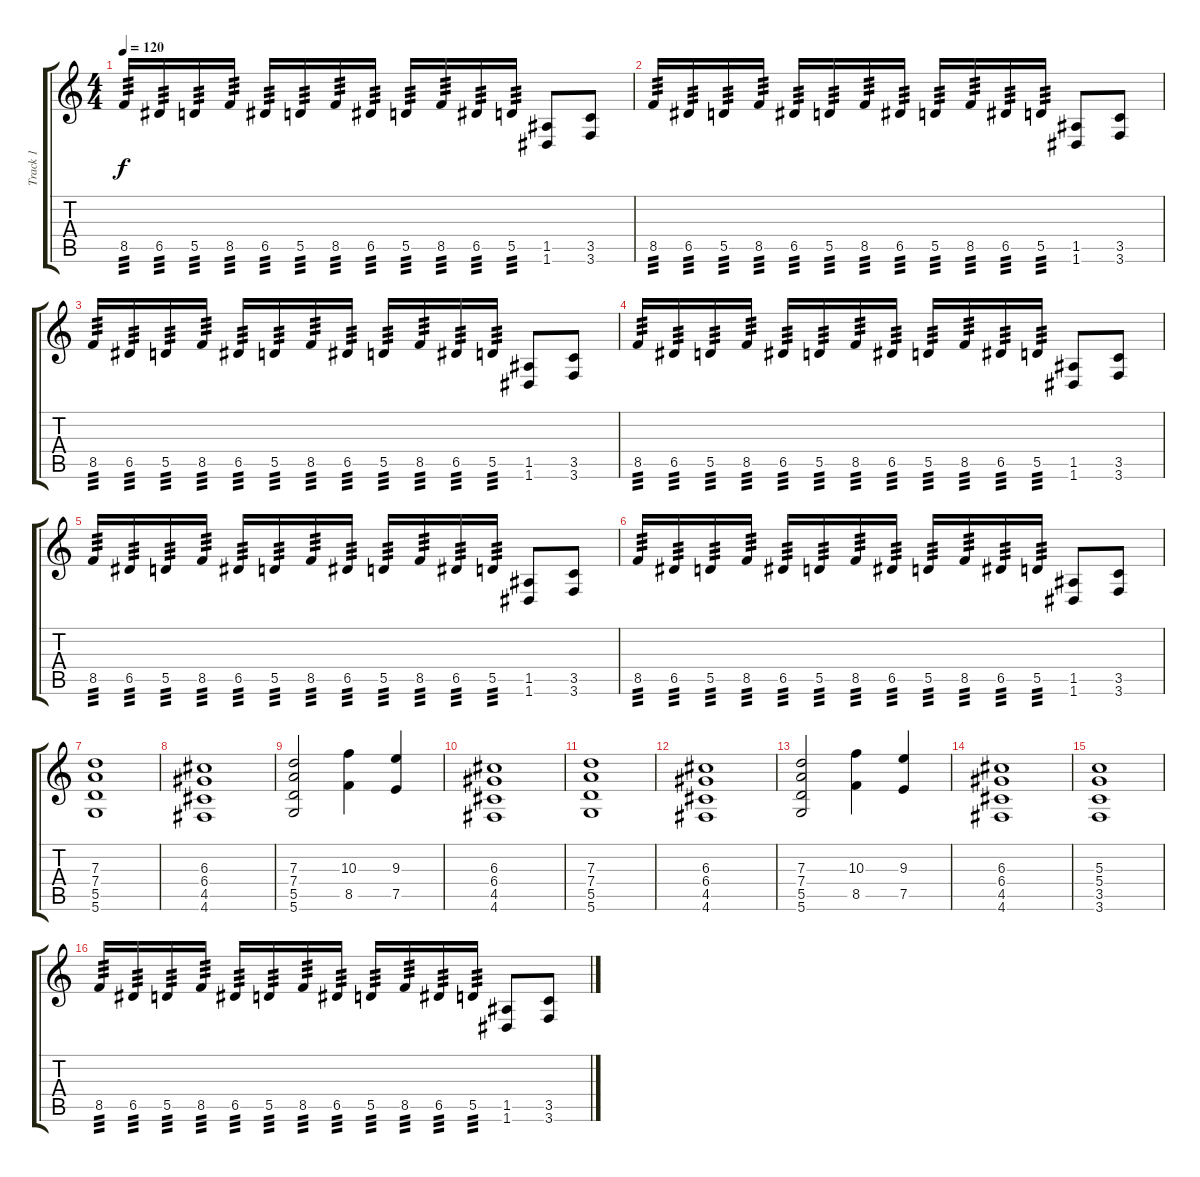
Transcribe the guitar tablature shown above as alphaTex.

\track ("Track 1" "Track 1") {instrument distortionguitar}
\staff {score tabs}
\tuning (E4 B3 G3 D3 A2 D2) {hide}
\ts (4 4)
\tempo 120
\clef g2
\ks c
8.5.16{tp 3 dy f} 6.5.16{tp 3} 5.5.16{tp 3} 8.5.16{tp 3} 6.5.16{tp 3} 5.5.16{tp 3} 8.5.16{tp 3} 6.5.16{tp 3} 5.5.16{tp 3} 8.5.16{tp 3} 6.5.16{tp 3} 5.5.16{tp 3} (1.5 1.6).8 (3.5 3.6).8 |
8.5.16{tp 3} 6.5.16{tp 3} 5.5.16{tp 3} 8.5.16{tp 3} 6.5.16{tp 3} 5.5.16{tp 3} 8.5.16{tp 3} 6.5.16{tp 3} 5.5.16{tp 3} 8.5.16{tp 3} 6.5.16{tp 3} 5.5.16{tp 3} (1.5 1.6).8 (3.5 3.6).8 |
8.5.16{tp 3} 6.5.16{tp 3} 5.5.16{tp 3} 8.5.16{tp 3} 6.5.16{tp 3} 5.5.16{tp 3} 8.5.16{tp 3} 6.5.16{tp 3} 5.5.16{tp 3} 8.5.16{tp 3} 6.5.16{tp 3} 5.5.16{tp 3} (1.5 1.6).8 (3.5 3.6).8 |
8.5.16{tp 3} 6.5.16{tp 3} 5.5.16{tp 3} 8.5.16{tp 3} 6.5.16{tp 3} 5.5.16{tp 3} 8.5.16{tp 3} 6.5.16{tp 3} 5.5.16{tp 3} 8.5.16{tp 3} 6.5.16{tp 3} 5.5.16{tp 3} (1.5 1.6).8 (3.5 3.6).8 |
8.5.16{tp 3} 6.5.16{tp 3} 5.5.16{tp 3} 8.5.16{tp 3} 6.5.16{tp 3} 5.5.16{tp 3} 8.5.16{tp 3} 6.5.16{tp 3} 5.5.16{tp 3} 8.5.16{tp 3} 6.5.16{tp 3} 5.5.16{tp 3} (1.5 1.6).8 (3.5 3.6).8 |
8.5.16{tp 3} 6.5.16{tp 3} 5.5.16{tp 3} 8.5.16{tp 3} 6.5.16{tp 3} 5.5.16{tp 3} 8.5.16{tp 3} 6.5.16{tp 3} 5.5.16{tp 3} 8.5.16{tp 3} 6.5.16{tp 3} 5.5.16{tp 3} (1.5 1.6).8 (3.5 3.6).8 |
(7.3 7.4 5.5 5.6).1 |
(6.3 6.4 4.5 4.6).1 |
(7.3 7.4 5.5 5.6).2 (10.3 8.5).4 (9.3 7.5).4 |
(6.3 6.4 4.5 4.6).1 |
(7.3 7.4 5.5 5.6).1 |
(6.3 6.4 4.5 4.6).1 |
(7.3 7.4 5.5 5.6).2 (10.3 8.5).4 (9.3 7.5).4 |
(6.3 6.4 4.5 4.6).1 |
(5.3 5.4 3.5 3.6).1 |
8.5.16{tp 3} 6.5.16{tp 3} 5.5.16{tp 3} 8.5.16{tp 3} 6.5.16{tp 3} 5.5.16{tp 3} 8.5.16{tp 3} 6.5.16{tp 3} 5.5.16{tp 3} 8.5.16{tp 3} 6.5.16{tp 3} 5.5.16{tp 3} (1.5 1.6).8 (3.5 3.6).8
